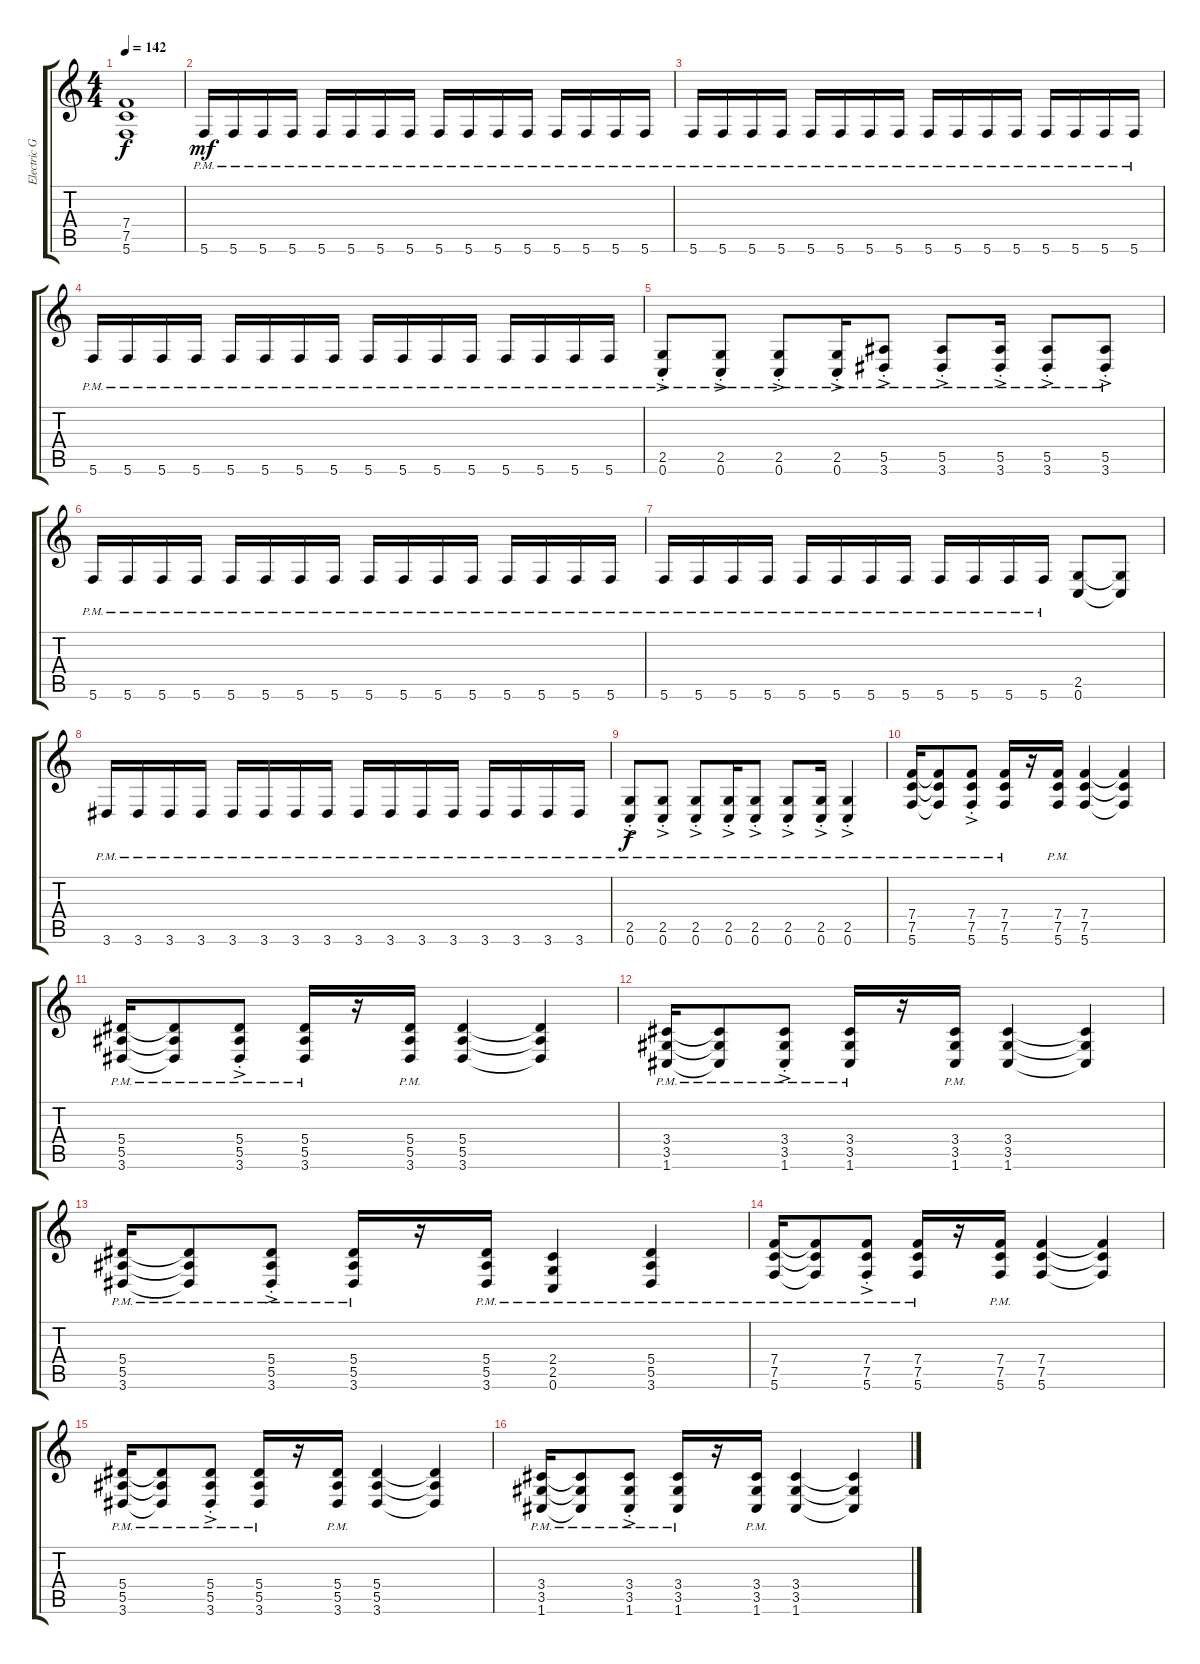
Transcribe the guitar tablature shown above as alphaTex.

\track ("Electric Guitar 1" "Electric G") {instrument distortionguitar}
\staff {score tabs}
\tuning (C4 G3 Eb3 Bb2 F2 C2) {hide}
\ts (4 4)
\tempo 142
\clef g2
\ks c
(7.4 7.5 5.6).1{dy f} |
5.6{pm}.16{dy mf} 5.6{pm}.16 5.6{pm}.16 5.6{pm}.16 5.6{pm}.16 5.6{pm}.16 5.6{pm}.16 5.6{pm}.16 5.6{pm}.16 5.6{pm}.16 5.6{pm}.16 5.6{pm}.16 5.6{pm}.16 5.6{pm}.16 5.6{pm}.16 5.6{pm}.16 |
5.6{pm}.16 5.6{pm}.16 5.6{pm}.16 5.6{pm}.16 5.6{pm}.16 5.6{pm}.16 5.6{pm}.16 5.6{pm}.16 5.6{pm}.16 5.6{pm}.16 5.6{pm}.16 5.6{pm}.16 5.6{pm}.16 5.6{pm}.16 5.6{pm}.16 5.6{pm}.16 |
5.6{pm}.16 5.6{pm}.16 5.6{pm}.16 5.6{pm}.16 5.6{pm}.16 5.6{pm}.16 5.6{pm}.16 5.6{pm}.16 5.6{pm}.16 5.6{pm}.16 5.6{pm}.16 5.6{pm}.16 5.6{pm}.16 5.6{pm}.16 5.6{pm}.16 5.6{pm}.16 |
(2.5{ac pm st} 0.6{ac pm st}).8 (2.5{ac pm st} 0.6{ac pm st}).8 (2.5{ac pm st} 0.6{ac pm st}).8 (2.5{ac pm st} 0.6{ac pm st}).16 (5.5{ac pm st} 3.6{ac pm st}).8 (5.5{ac pm st} 3.6{ac pm st}).8 (5.5{ac pm st} 3.6{ac pm st}).16 (5.5{ac pm st} 3.6{ac pm st}).8 (5.5{ac pm st} 3.6{ac pm st}).8 |
5.6{pm}.16 5.6{pm}.16 5.6{pm}.16 5.6{pm}.16 5.6{pm}.16 5.6{pm}.16 5.6{pm}.16 5.6{pm}.16 5.6{pm}.16 5.6{pm}.16 5.6{pm}.16 5.6{pm}.16 5.6{pm}.16 5.6{pm}.16 5.6{pm}.16 5.6{pm}.16 |
5.6{pm}.16 5.6{pm}.16 5.6{pm}.16 5.6{pm}.16 5.6{pm}.16 5.6{pm}.16 5.6{pm}.16 5.6{pm}.16 5.6{pm}.16 5.6{pm}.16 5.6{pm}.16 5.6{pm}.16 (2.5 0.6).8 (2.5{t} 0.6{t}).8 |
3.6{pm}.16 3.6{pm}.16 3.6{pm}.16 3.6{pm}.16 3.6{pm}.16 3.6{pm}.16 3.6{pm}.16 3.6{pm}.16 3.6{pm}.16 3.6{pm}.16 3.6{pm}.16 3.6{pm}.16 3.6{pm}.16 3.6{pm}.16 3.6{pm}.16 3.6{pm}.16 |
(2.5{ac pm st} 0.6{ac pm st}).8{dy f} (2.5{ac pm st} 0.6{ac pm st}).8 (2.5{ac pm st} 0.6{ac pm st}).8 (2.5{ac pm st} 0.6{ac pm st}).16 (2.5{ac pm st} 0.6{ac pm st}).8 (2.5{ac pm st} 0.6{ac pm st}).8 (2.5{ac pm st} 0.6{ac pm st}).16 (2.5{ac pm st} 0.6{ac pm st}).4 |
(7.4{pm} 7.5{pm} 5.6{pm}).16 (7.4{pm t} 7.5{pm t} 5.6{pm t}).8 (7.4{ac pm st} 7.5{ac pm st} 5.6{ac pm st}).8 (7.4{pm} 7.5{pm} 5.6{pm}).16 r.16 (7.4{pm} 7.5{pm} 5.6{pm}).16 (7.4 7.5 5.6).4 (7.4{t} 7.5{t} 5.6{t}).4 |
(5.4{pm} 5.5{pm} 3.6{pm}).16 (5.4{pm t} 5.5{pm t} 3.6{pm t}).8 (5.4{ac pm st} 5.5{ac pm st} 3.6{ac pm st}).8 (5.4{pm} 5.5{pm} 3.6{pm}).16 r.16 (5.4{pm} 5.5{pm} 3.6{pm}).16 (5.4 5.5 3.6).4 (5.4{t} 5.5{t} 3.6{t}).4 |
(3.4{pm} 3.5{pm} 1.6{pm}).16 (3.4{pm t} 3.5{pm t} 1.6{pm t}).8 (3.4{ac pm st} 3.5{ac pm st} 1.6{ac pm st}).8 (3.4{pm} 3.5{pm} 1.6{pm}).16 r.16 (3.4{pm} 3.5{pm} 1.6{pm}).16 (3.4 3.5 1.6).4 (3.4{t} 3.5{t} 1.6{t}).4 |
(5.4{pm} 5.5{pm} 3.6{pm}).16 (5.4{pm t} 5.5{pm t} 3.6{pm t}).8 (5.4{ac pm st} 5.5{ac pm st} 3.6{ac pm st}).8 (5.4{pm} 5.5{pm} 3.6{pm}).16 r.16 (5.4{pm} 5.5{pm} 3.6{pm}).16 (2.4{pm} 2.5{pm} 0.6{pm}).4 (5.4{pm} 5.5{pm} 3.6{pm}).4 |
(7.4{pm} 7.5{pm} 5.6{pm}).16 (7.4{pm t} 7.5{pm t} 5.6{pm t}).8 (7.4{ac pm st} 7.5{ac pm st} 5.6{ac pm st}).8 (7.4{pm} 7.5{pm} 5.6{pm}).16 r.16 (7.4{pm} 7.5{pm} 5.6{pm}).16 (7.4 7.5 5.6).4 (7.4{t} 7.5{t} 5.6{t}).4 |
(5.4{pm} 5.5{pm} 3.6{pm}).16 (5.4{pm t} 5.5{pm t} 3.6{pm t}).8 (5.4{ac pm st} 5.5{ac pm st} 3.6{ac pm st}).8 (5.4{pm} 5.5{pm} 3.6{pm}).16 r.16 (5.4{pm} 5.5{pm} 3.6{pm}).16 (5.4 5.5 3.6).4 (5.4{t} 5.5{t} 3.6{t}).4 |
(3.4{pm} 3.5{pm} 1.6{pm}).16 (3.4{pm t} 3.5{pm t} 1.6{pm t}).8 (3.4{ac pm st} 3.5{ac pm st} 1.6{ac pm st}).8 (3.4{pm} 3.5{pm} 1.6{pm}).16 r.16 (3.4{pm} 3.5{pm} 1.6{pm}).16 (3.4 3.5 1.6).4 (3.4{t} 3.5{t} 1.6{t}).4
